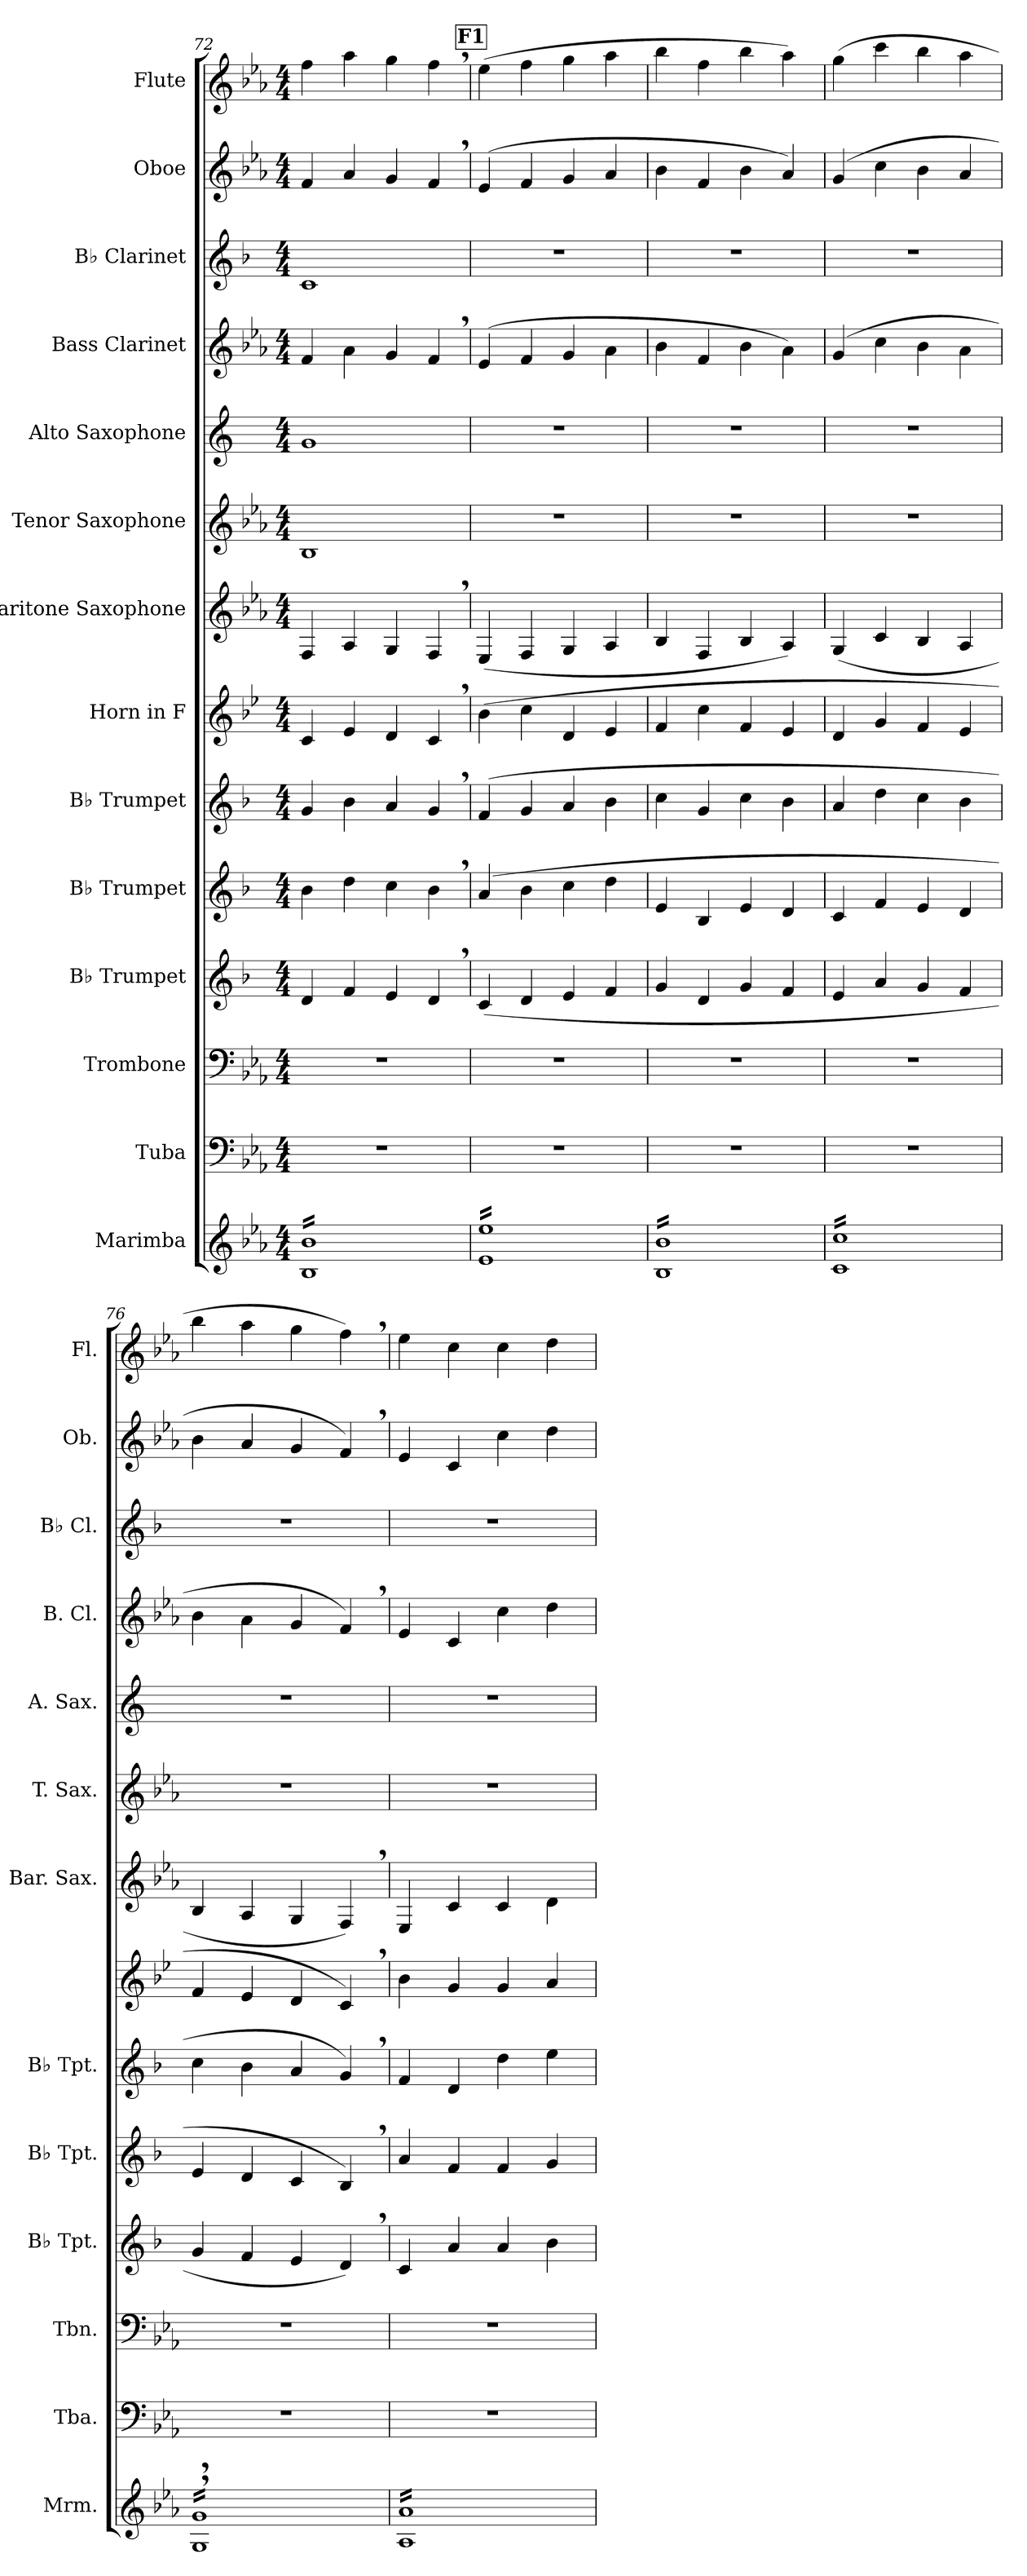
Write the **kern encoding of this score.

**kern	**dynam	**kern	**kern	**kern	**kern	**kern	**kern	**kern	**kern	**kern	**kern	**kern	**kern	**kern
*part14	*part14	*part13	*part12	*part11	*part10	*part9	*part8	*part7	*part6	*part5	*part4	*part3	*part2	*part1
*staff14	*staff14	*staff13	*staff12	*staff11	*staff10	*staff9	*staff8	*staff7	*staff6	*staff5	*staff4	*staff3	*staff2	*staff1
*I"Marimba	*	*I"Tuba	*I"Trombone	*I"B♭ Trumpet	*I"B♭ Trumpet	*I"B♭ Trumpet	*I"Horn in F	*I"Baritone Saxophone	*I"Tenor Saxophone	*I"Alto Saxophone	*I"Bass Clarinet	*I"B♭ Clarinet	*I"Oboe	*I"Flute
*I'Mrm.	*	*I'Tba.	*I'Tbn.	*I'B♭ Tpt.	*I'B♭ Tpt.	*I'B♭ Tpt.	*	*I'Bar. Sax.	*I'T. Sax.	*I'A. Sax.	*I'B. Cl.	*I'B♭ Cl.	*I'Ob.	*I'Fl.
!!LO:PB:g=z
*clefG2	*	*clefF4	*clefF4	*clefG2	*clefG2	*clefG2	*clefG2	*clefG2	*clefG2	*clefG2	*clefG2	*clefG2	*clefG2	*clefG2
*	*	*	*	*ITrd1c2	*ITrd1c2	*ITrd1c2	*ITrd4c7	*ITrd12c21	*ITrd8c14	*ITrd5c9	*ITrd8c14	*ITrd1c2	*	*
*k[b-e-a-]	*	*k[b-e-a-]	*k[b-e-a-]	*k[b-e-a-]	*k[b-e-a-]	*k[b-e-a-]	*k[b-e-a-]	*k[b-e-a-]	*k[b-e-a-]	*k[b-e-a-]	*k[b-e-a-]	*k[b-e-a-]	*k[b-e-a-]	*k[b-e-a-]
*M4/4	*	*M4/4	*M4/4	*M4/4	*M4/4	*M4/4	*M4/4	*M4/4	*M4/4	*M4/4	*M4/4	*M4/4	*M4/4	*M4/4
=72	=72	=72	=72	=72	=72	=72	=72	=72	=72	=72	=72	=72	=72	=72
*tremolo	*	*	*	*	*	*	*	*	*	*	*	*	*	*
16B- 16b-LL	.	1r	1r	4c/	4a-\	4f/	4F/	4FF/	1BB-	1B-	4F/	1B-	4f/	4ff\
16B- 16b-	.	.	.	.	.	.	.	.	.	.	.	.	.	.
16B- 16b-	.	.	.	.	.	.	.	.	.	.	.	.	.	.
16B- 16b-	.	.	.	.	.	.	.	.	.	.	.	.	.	.
16B- 16b-	.	.	.	4e-/	4cc\	4a-\	4A-/	4AA-/	.	.	4A-\	.	4a-/	4aa-\
16B- 16b-	.	.	.	.	.	.	.	.	.	.	.	.	.	.
16B- 16b-	.	.	.	.	.	.	.	.	.	.	.	.	.	.
16B- 16b-	.	.	.	.	.	.	.	.	.	.	.	.	.	.
16B- 16b-	.	.	.	4d/	4b-\	4g/	4G/	4GG/	.	.	4G/	.	4g/	4gg\
16B- 16b-	.	.	.	.	.	.	.	.	.	.	.	.	.	.
16B- 16b-	.	.	.	.	.	.	.	.	.	.	.	.	.	.
16B- 16b-	.	.	.	.	.	.	.	.	.	.	.	.	.	.
16B- 16b-	.	.	.	4c,/	4a-,\	4f,/	4F,/	4FF,/	.	.	4F,/	.	4f,/	4ff,\
16B- 16b-	.	.	.	.	.	.	.	.	.	.	.	.	.	.
16B- 16b-	.	.	.	.	.	.	.	.	.	.	.	.	.	.
16B- 16b-JJ	.	.	.	.	.	.	.	.	.	.	.	.	.	.
!!LO:REH:place=s1:a:B:fs=14:t=F1
=73	=73	=73	=73	=73	=73	=73	=73	=73	=73	=73	=73	=73	=73	=73
!	!LO:DY:b	!	!	!	!	!	!	!	!	!	!	!	!	!
16e- 16ee-LL	other-dynamics	1r	1r	(4B-/	(4g/	(4e-/	(4e-\	(4EE-/	1r	1r	(4E-/	1r	(4e-/	(4ee-\
16e- 16ee-	.	.	.	.	.	.	.	.	.	.	.	.	.	.
16e- 16ee-	.	.	.	.	.	.	.	.	.	.	.	.	.	.
16e- 16ee-	.	.	.	.	.	.	.	.	.	.	.	.	.	.
16e- 16ee-	.	.	.	4c/	4a-\	4f/	4f\	4FF/	.	.	4F/	.	4f/	4ff\
16e- 16ee-	.	.	.	.	.	.	.	.	.	.	.	.	.	.
16e- 16ee-	.	.	.	.	.	.	.	.	.	.	.	.	.	.
16e- 16ee-	.	.	.	.	.	.	.	.	.	.	.	.	.	.
16e- 16ee-	.	.	.	4d/	4b-\	4g/	4G/	4GG/	.	.	4G/	.	4g/	4gg\
16e- 16ee-	.	.	.	.	.	.	.	.	.	.	.	.	.	.
16e- 16ee-	.	.	.	.	.	.	.	.	.	.	.	.	.	.
16e- 16ee-	.	.	.	.	.	.	.	.	.	.	.	.	.	.
16e- 16ee-	.	.	.	4e-/	4cc\	4a-\	4A-/	4AA-/	.	.	4A-\	.	4a-/	4aa-\
16e- 16ee-	.	.	.	.	.	.	.	.	.	.	.	.	.	.
16e- 16ee-	.	.	.	.	.	.	.	.	.	.	.	.	.	.
16e- 16ee-JJ	.	.	.	.	.	.	.	.	.	.	.	.	.	.
=74	=74	=74	=74	=74	=74	=74	=74	=74	=74	=74	=74	=74	=74	=74
16B- 16b-LL	.	1r	1r	4f/	4d/	4b-\	4B-/	4BB-/	1r	1r	4B-\	1r	4b-\	4bb-\
16B- 16b-	.	.	.	.	.	.	.	.	.	.	.	.	.	.
16B- 16b-	.	.	.	.	.	.	.	.	.	.	.	.	.	.
16B- 16b-	.	.	.	.	.	.	.	.	.	.	.	.	.	.
16B- 16b-	.	.	.	4c/	4A-/	4f/	4f\	4FF/	.	.	4F/	.	4f/	4ff\
16B- 16b-	.	.	.	.	.	.	.	.	.	.	.	.	.	.
16B- 16b-	.	.	.	.	.	.	.	.	.	.	.	.	.	.
16B- 16b-	.	.	.	.	.	.	.	.	.	.	.	.	.	.
16B- 16b-	.	.	.	4f/	4d/	4b-\	4B-/	4BB-/	.	.	4B-\	.	4b-\	4bb-\
16B- 16b-	.	.	.	.	.	.	.	.	.	.	.	.	.	.
16B- 16b-	.	.	.	.	.	.	.	.	.	.	.	.	.	.
16B- 16b-	.	.	.	.	.	.	.	.	.	.	.	.	.	.
16B- 16b-	.	.	.	4e-/	4c/	4a-\	4A-/	4AA-/)	.	.	4A-\)	.	4a-/)	4aa-\)
16B- 16b-	.	.	.	.	.	.	.	.	.	.	.	.	.	.
16B- 16b-	.	.	.	.	.	.	.	.	.	.	.	.	.	.
16B- 16b-JJ	.	.	.	.	.	.	.	.	.	.	.	.	.	.
=75	=75	=75	=75	=75	=75	=75	=75	=75	=75	=75	=75	=75	=75	=75
16c 16ccLL	.	1r	1r	4d/	4B-/	4g/	4G/	(4GG/	1r	1r	(4G/	1r	(4g/	(4gg\
16c 16cc	.	.	.	.	.	.	.	.	.	.	.	.	.	.
16c 16cc	.	.	.	.	.	.	.	.	.	.	.	.	.	.
16c 16cc	.	.	.	.	.	.	.	.	.	.	.	.	.	.
16c 16cc	.	.	.	4g/	4e-/	4cc\	4c/	4C/	.	.	4c\	.	4cc\	4ccc\
16c 16cc	.	.	.	.	.	.	.	.	.	.	.	.	.	.
16c 16cc	.	.	.	.	.	.	.	.	.	.	.	.	.	.
16c 16cc	.	.	.	.	.	.	.	.	.	.	.	.	.	.
16c 16cc	.	.	.	4f/	4d/	4b-\	4B-/	4BB-/	.	.	4B-\	.	4b-\	4bb-\
16c 16cc	.	.	.	.	.	.	.	.	.	.	.	.	.	.
16c 16cc	.	.	.	.	.	.	.	.	.	.	.	.	.	.
16c 16cc	.	.	.	.	.	.	.	.	.	.	.	.	.	.
16c 16cc	.	.	.	4e-/	4c/	4a-\	4A-/	4AA-/	.	.	4A-\	.	4a-/	4aa-\
16c 16cc	.	.	.	.	.	.	.	.	.	.	.	.	.	.
16c 16cc	.	.	.	.	.	.	.	.	.	.	.	.	.	.
16c 16ccJJ	.	.	.	.	.	.	.	.	.	.	.	.	.	.
=76	=76	=76	=76	=76	=76	=76	=76	=76	=76	=76	=76	=76	=76	=76
16G, 16g,LL	.	1r	1r	4f/	4d/	4b-\	4B-/	4BB-/	1r	1r	4B-\	1r	4b-\	4bb-\
16G, 16g,	.	.	.	.	.	.	.	.	.	.	.	.	.	.
16G, 16g,	.	.	.	.	.	.	.	.	.	.	.	.	.	.
16G, 16g,	.	.	.	.	.	.	.	.	.	.	.	.	.	.
16G, 16g,	.	.	.	4e-/	4c/	4a-\	4A-/	4AA-/	.	.	4A-\	.	4a-/	4aa-\
16G, 16g,	.	.	.	.	.	.	.	.	.	.	.	.	.	.
16G, 16g,	.	.	.	.	.	.	.	.	.	.	.	.	.	.
16G, 16g,	.	.	.	.	.	.	.	.	.	.	.	.	.	.
16G, 16g,	.	.	.	4d/	4B-/	4g/	4G/	4GG/	.	.	4G/	.	4g/	4gg\
16G, 16g,	.	.	.	.	.	.	.	.	.	.	.	.	.	.
16G, 16g,	.	.	.	.	.	.	.	.	.	.	.	.	.	.
16G, 16g,	.	.	.	.	.	.	.	.	.	.	.	.	.	.
16G, 16g,	.	.	.	4c,/)	4A-,/)	4f,/)	4F,/)	4FF,/)	.	.	4F,/)	.	4f,/)	4ff,\)
16G, 16g,	.	.	.	.	.	.	.	.	.	.	.	.	.	.
16G, 16g,	.	.	.	.	.	.	.	.	.	.	.	.	.	.
16G, 16g,JJ	.	.	.	.	.	.	.	.	.	.	.	.	.	.
=77	=77	=77	=77	=77	=77	=77	=77	=77	=77	=77	=77	=77	=77	=77
16A- 16a-LL	.	1r	1r	4B-/	4g/	4e-/	4e-\	4EE-/	1r	1r	4E-/	1r	4e-/	4ee-\
16A- 16a-	.	.	.	.	.	.	.	.	.	.	.	.	.	.
16A- 16a-	.	.	.	.	.	.	.	.	.	.	.	.	.	.
16A- 16a-	.	.	.	.	.	.	.	.	.	.	.	.	.	.
16A- 16a-	.	.	.	4g/	4e-/	4c/	4c/	4C/	.	.	4C/	.	4c/	4cc\
16A- 16a-	.	.	.	.	.	.	.	.	.	.	.	.	.	.
16A- 16a-	.	.	.	.	.	.	.	.	.	.	.	.	.	.
16A- 16a-	.	.	.	.	.	.	.	.	.	.	.	.	.	.
16A- 16a-	.	.	.	4g/	4e-/	4cc\	4c/	4C/	.	.	4c\	.	4cc\	4cc\
16A- 16a-	.	.	.	.	.	.	.	.	.	.	.	.	.	.
16A- 16a-	.	.	.	.	.	.	.	.	.	.	.	.	.	.
16A- 16a-	.	.	.	.	.	.	.	.	.	.	.	.	.	.
16A- 16a-	.	.	.	4a-\	4f/	4dd\	4d/	4D\	.	.	4d\	.	4dd\	4dd\
16A- 16a-	.	.	.	.	.	.	.	.	.	.	.	.	.	.
16A- 16a-	.	.	.	.	.	.	.	.	.	.	.	.	.	.
16A- 16a-JJ	.	.	.	.	.	.	.	.	.	.	.	.	.	.
*Xtremolo	*	*	*	*	*	*	*	*	*	*	*	*	*	*
=	=	=	=	=	=	=	=	=	=	=	=	=	=	=
*-	*-	*-	*-	*-	*-	*-	*-	*-	*-	*-	*-	*-	*-	*-
